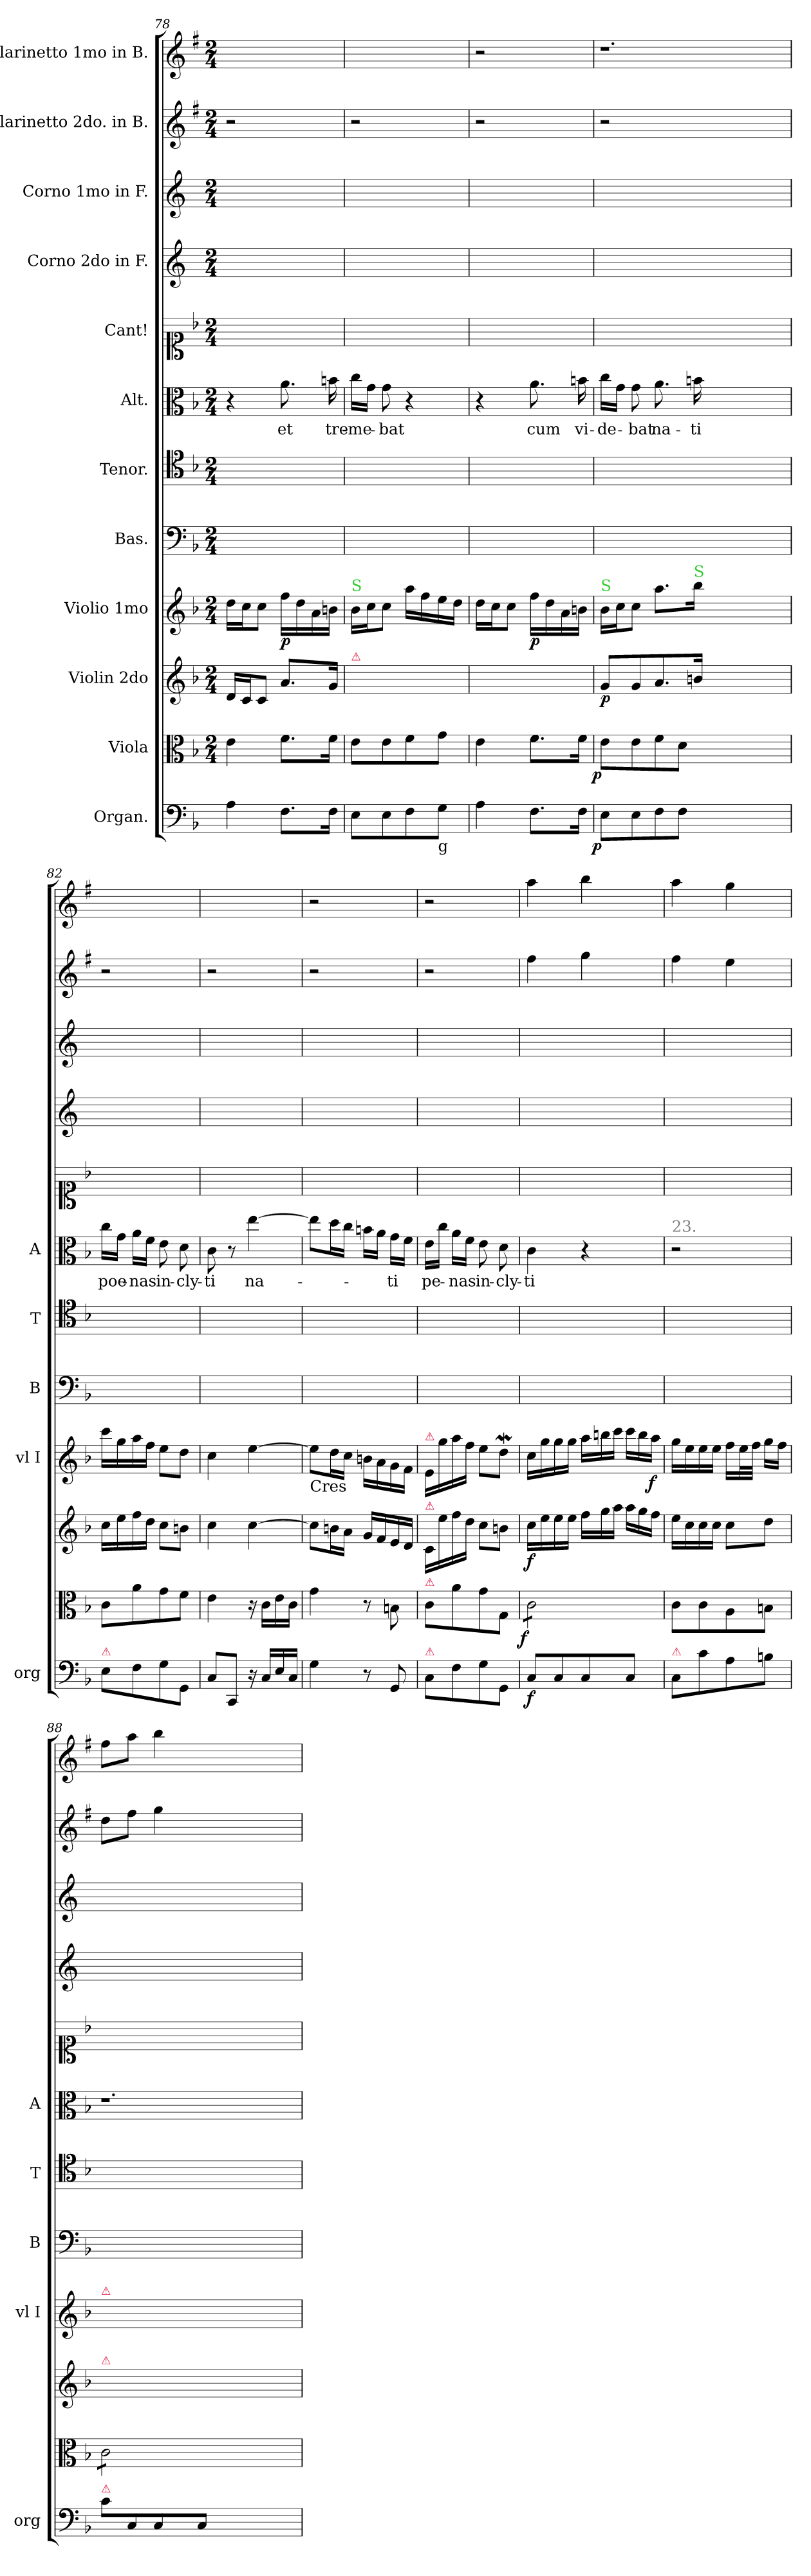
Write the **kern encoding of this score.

**kern	**dynam	**kern	**dynam	**kern	**dynam	**kern	**dynam	**kern	**kern	**kern	**text	**kern	**kern	**kern	**kern	**kern
*part12	*part12	*part11	*part11	*part10	*part10	*part9	*part9	*part8	*part7	*part6	*part6	*part5	*part4	*part3	*part2	*part1
*staff12	*staff12	*staff11	*staff11	*staff10	*staff10	*staff9	*staff9	*staff8	*staff7	*staff6	*staff6	*staff5	*staff4	*staff3	*staff2	*staff1
*I"Organ.	*	*I"Viola	*	*I"Violin 2do	*	*I"Violio 1mo	*	*I"Bas.	*I"Tenor.	*I"Alt.	*	*I"Cant!	*I"Corno 2do in F.	*I"Corno 1mo in F.	*I"Clarinetto 2do. in B.	*I"Clarinetto 1mo in B.
*I'org	*	*	*	*	*	*I'vl I	*	*I'B	*I'T	*I'A	*	*	*	*	*	*
*clefF4	*	*clefC3	*	*clefG2	*	*clefG2	*	*clefF4	*clefC4	*clefC3	*	*clefC1	*clefG2	*clefG2	*clefG2	*clefG2
*	*	*	*	*	*	*	*	*	*	*	*	*	*ITrd4c7	*ITrd4c7	*ITrd1c2	*ITrd1c2
*k[b-]	*	*k[b-]	*	*k[b-]	*	*k[b-]	*	*k[b-]	*k[b-]	*k[b-]	*	*k[b-]	*k[b-]	*k[b-]	*k[b-]	*k[b-]
*F:	*	*F:	*	*F:	*	*F:	*	*F:	*F:	*F:	*	*F:	*F:	*F:	*F:	*F:
*	*	*M2/4	*	*M2/4	*	*M2/4	*	*M2/4	*M2/4	*M2/4	*	*M2/4	*M2/4	*M2/4	*M2/4	*M2/4
=78	=78	=78	=78	=78	=78	=78	=78	=78	=78	=78	=78	=78	=78	=78	=78	=78
4A\	.	4e\	.	16d/LL	.	16dd\LL	.	2ryy	2ryy	4r	.	2ryy	2ryy	2ryy	2r	2ryy
.	.	.	.	16c/J	.	16cc\J	.	.	.	.	.	.	.	.	.	.
.	.	.	.	8c/J	.	8cc\J	.	.	.	.	.	.	.	.	.	.
!	!	!	!	!	!	!	!LO:DY:b	!	!	!	!	!	!	!	!	!
8.F\L	.	8.f\L	.	8.a/L	.	16ff\LL	p.	.	.	8.a\	et	.	.	.	.	.
.	.	.	.	.	.	16dd\	.	.	.	.	.	.	.	.	.	.
.	.	.	.	.	.	16a\	.	.	.	.	.	.	.	.	.	.
16F\Jk	.	16f\Jk	.	16g/Jk	.	16bn\JJ	.	.	.	16bn\	tre-	.	.	.	.	.
=79	=79	=79	=79	=79	=79	=79	=79	=79	=79	=79	=79	=79	=79	=79	=79	=79
!	!	!	!	!	!	!LO:TX:a:color=limegreen:t=S	!	!	!	!	!	!	!	!	!	!
!	!	!	!	!LO:TX:a:color=crimson:t=⚠	!	!	!	!	!	!	!	!	!	!	!	!
8E\L	.	8e\L	.	8ryy	.	16b-\LL	.	2ryy	2ryy	16cc\LL	-me-	2ryy	2ryy	2ryy	2r	2ryy
.	.	.	.	.	.	16cc\J	.	.	.	16g\JJ	.	.	.	.	.	.
8E\	.	8e\	.	8c/yy	.	8cc\J	.	.	.	8g\	-bat	.	.	.	.	.
8F\	.	8f\	.	16a/LLyy	.	16aa\LL	.	.	.	4r	.	.	.	.	.	.
.	.	.	.	16f/yy	.	16ff\	.	.	.	.	.	.	.	.	.	.
!LO:TX:b:t=g	!	!	!	!	!	!	!	!	!	!	!	!	!	!	!	!
8G\J	.	8g\J	.	16en/yy	.	16ee\	.	.	.	.	.	.	.	.	.	.
.	.	.	.	16d/JJyy	.	16dd\JJ	.	.	.	.	.	.	.	.	.	.
=80	=80	=80	=80	=80	=80	=80	=80	=80	=80	=80	=80	=80	=80	=80	=80	=80
4A\	.	4e\	.	16d/LLyy	.	16dd\LL	.	2ryy	2ryy	4r	.	2ryy	2ryy	2ryy	2r	2r
.	.	.	.	16c/Jyy	.	16cc\J	.	.	.	.	.	.	.	.	.	.
.	.	.	.	8c/Jyy	.	8cc\J	.	.	.	.	.	.	.	.	.	.
!	!	!	!	!	!	!	!LO:DY:b	!	!	!	!	!	!	!	!	!
8.F\L	.	8.f\L	.	8.a/Lyy	.	16ff\LL	p.	.	.	8.a\	cum	.	.	.	.	.
.	.	.	.	.	.	16dd\	.	.	.	.	.	.	.	.	.	.
.	.	.	.	.	.	16a\	.	.	.	.	.	.	.	.	.	.
16F\Jk	.	16f\Jk	.	16g/Jkyy	.	16bn\JJ	.	.	.	16bn\	vi-	.	.	.	.	.
=81	=81	=81	=81	=81	=81	=81	=81	=81	=81	=81	=81	=81	=81	=81	=81	=81
!	!	!	!	!	!	!LO:TX:a:color=limegreen:t=S	!	!	!	!	!	!	!	!	!	!
!	!LO:DY:b:rj	!	!LO:DY:b:rj	!	!LO:DY:b	!	!	!	!	!	!	!	!	!	!	!
8E\L	p	8e\L	p	8g/L	p	16b-\LL	.	2ryy	2ryy	16cc\LL	-de-	2ryy	2ryy	2ryy	2r	1.r
.	.	.	.	.	.	16cc\J	.	.	.	16g\JJ	.	.	.	.	.	.
8E\	.	8e\	.	8g/	.	8cc\J	.	.	.	8g\	-bat	.	.	.	.	.
8F\	.	8f\	.	8.a/	.	8.aa\L	.	.	.	8.a\	na-	.	.	.	.	.
8F\J	.	8d\J	.	.	.	.	.	.	.	.	.	.	.	.	.	.
!	!	!	!	!	!	!LO:TX:a:color=limegreen:t=S	!	!	!	!	!	!	!	!	!	!
.	.	.	.	16bn\Jk	.	16bb-\Jk	.	.	.	16bn\	-ti	.	.	.	.	.
1ryy	.	1ryy	.	1ryy	.	1ryy	.	1ryy	1ryy	1ryy	.	1ryy	1ryy	1ryy	1ryy	.
=82	=82	=82	=82	=82	=82	=82	=82	=82	=82	=82	=82	=82	=82	=82	=82	=82
!LO:TX:a:color=crimson:t=⚠	!	!	!	!	!	!	!	!	!	!	!	!	!	!	!	!
8E\L	.	8c\L	.	16cc\LL	.	16ccc\LL	.	2ryy	2ryy	16cc\LL	poe-	2ryy	2ryy	2ryy	2r	2ryy
.	.	.	.	16ee\	.	16gg\	.	.	.	16g\JJ	.	.	.	.	.	.
8F\	.	8a\	.	16ff\	.	16aa\	.	.	.	16a\LL	-nas	.	.	.	.	.
.	.	.	.	16dd\JJ	.	16ff\JJ	.	.	.	16f\JJ	.	.	.	.	.	.
8G\	.	8g\	.	8cc\L	.	8ee\L	.	.	.	8e\	in-	.	.	.	.	.
8GG/J	.	8f\J	.	8bn\J	.	8dd\J	.	.	.	8d\	-cly-	.	.	.	.	.
=83	=83	=83	=83	=83	=83	=83	=83	=83	=83	=83	=83	=83	=83	=83	=83	=83
8C/L	.	4e\	.	4cc\	.	4cc\	.	2ryy	2ryy	8c\	-ti	2ryy	2ryy	2ryy	2r	2ryy
8CC/J	.	.	.	.	.	.	.	.	.	8r	.	.	.	.	.	.
16r	.	16r	.	[4cc\	.	[4ee\	.	.	.	[4ee\	na-	.	.	.	.	.
16C/LL	.	16c\LL	.	.	.	.	.	.	.	.	.	.	.	.	.	.
16E\	.	16e\	.	.	.	.	.	.	.	.	.	.	.	.	.	.
16C/JJ	.	16c\JJ	.	.	.	.	.	.	.	.	.	.	.	.	.	.
=84	=84	=84	=84	=84	=84	=84	=84	=84	=84	=84	=84	=84	=84	=84	=84	=84
!	!	!	!	!	!	!LO:TX:b:t=Cres	!	!	!	!	!	!	!	!	!	!
4G\	.	4g\	.	8cc\L]	.	8ee\L]	.	2ryy	2ryy	8ee\L]	.	2ryy	2ryy	2ryy	2r	2r
.	.	.	.	16bn\L	.	16dd\L	.	.	.	16dd\L	.	.	.	.	.	.
.	.	.	.	16a\JJ	.	16cc\JJ	.	.	.	16cc\JJ	.	.	.	.	.	.
8r	.	8r	.	16g/LL	.	16bn\LL	.	.	.	16bn\LL	.	.	.	.	.	.
.	.	.	.	16f/	.	16a\	.	.	.	16a\JJ	.	.	.	.	.	.
8GG/	.	8Bn\	.	16e/	.	16g\	.	.	.	16g\LL	-ti	.	.	.	.	.
.	.	.	.	16d/JJ	.	16f\JJ	.	.	.	16f\JJ	.	.	.	.	.	.
=85	=85	=85	=85	=85	=85	=85	=85	=85	=85	=85	=85	=85	=85	=85	=85	=85
!	!	!	!	!	!	!LO:TX:a:color=crimson:t=⚠	!	!	!	!	!	!	!	!	!	!
!	!	!	!	!LO:TX:a:color=crimson:t=⚠	!	!	!	!	!	!	!	!	!	!	!	!
!	!	!LO:TX:a:color=crimson:t=⚠	!	!	!	!	!	!	!	!	!	!	!	!	!	!
!LO:TX:a:color=crimson:t=⚠	!	!	!	!	!	!	!	!	!	!	!	!	!	!	!	!
8C\L	.	8c\L	.	16c/LL	.	16e/LL	.	2ryy	2ryy	16e\LL	pe-	2ryy	2ryy	2ryy	2r	2r
.	.	.	.	16ee\	.	16gg\	.	.	.	16cc\JJ	.	.	.	.	.	.
8F\	.	8a\	.	16ff\	.	16aa\	.	.	.	16a\LL	-nas	.	.	.	.	.
.	.	.	.	16dd\JJ	.	16ff\JJ	.	.	.	16f\JJ	.	.	.	.	.	.
8G\	.	8g\	.	8cc\L	.	8ee\L	.	.	.	8e\	in-	.	.	.	.	.
8GG/J	.	8G/J	.	8bn\J	.	8ddW\J	.	.	.	8d\	-cly-	.	.	.	.	.
=86	=86	=86	=86	=86	=86	=86	=86	=86	=86	=86	=86	=86	=86	=86	=86	=86
!	!	!LO:TX:a:t=....	!	!	!	!	!	!	!	!	!	!	!	!	!	!
!	!LO:DY:b	!	!LO:DY:b:rj	!	!LO:DY:b	!	!	!	!	!	!	!	!	!	!	!
*	*	*tremolo	*	*	*	*	*	*	*	*	*	*	*	*	*	*
8C/L	f	8c\L	f	16cc\LL	f	16cc\LL	.	2ryy	2ryy	4c\	-ti	2ryy	2ryy	2ryy	4ee\	4gg\
.	.	.	.	16ee\	.	16gg\	.	.	.	.	.	.	.	.	.	.
8C/	.	8c\	.	16ee\	.	16gg\	.	.	.	.	.	.	.	.	.	.
.	.	.	.	16ee\JJ	.	16gg\JJ	.	.	.	.	.	.	.	.	.	.
*	*	*	*	*Xtuplet	*	*Xtuplet	*	*	*	*	*	*	*	*	*	*
8C/	.	8c\	.	24ff\LL	.	24aa\LL	.	.	.	4r	.	.	.	.	4ff\	4aa\
.	.	.	.	24gg\	.	24bbn\	.	.	.	.	.	.	.	.	.	.
.	.	.	.	24aa\JJ	.	24ccc\JJ	.	.	.	.	.	.	.	.	.	.
!	!	!	!	!	!LO:DY:b	!	!	!	!	!	!	!	!	!	!	!
8C/J	.	8c\J	.	24aa\LL	fo	24ccc\LL	.	.	.	.	.	.	.	.	.	.
*	*	*Xtremolo	*	*	*	*	*	*	*	*	*	*	*	*	*	*
.	.	.	.	24gg\	.	24bb\	.	.	.	.	.	.	.	.	.	.
!	!	!	!	!	!	!	!LO:DY:b	!	!	!	!	!	!	!	!	!
.	.	.	.	24ff\JJ	.	24aa\JJ	f	.	.	.	.	.	.	.	.	.
=87	=87	=87	=87	=87	=87	=87	=87	=87	=87	=87	=87	=87	=87	=87	=87	=87
!	!	!	!	!	!	!	!	!	!	!LO:TX:a:color=grey:t=23.	!	!	!	!	!	!
!LO:TX:a:color=crimson:t=⚠	!	!	!	!	!	!	!	!	!	!	!	!	!	!	!	!
8C/L	.	8c\L	.	16ee\LL	.	16gg\LL	.	2ryy	2ryy	2r	.	2ryy	2ryy	2ryy	4ee\	4gg\
.	.	.	.	16cc\	.	16ee\	.	.	.	.	.	.	.	.	.	.
8c\	.	8c\	.	16cc\	.	16ee\	.	.	.	.	.	.	.	.	.	.
.	.	.	.	16cc\JJ	.	16ee\JJ	.	.	.	.	.	.	.	.	.	.
8A\	.	8A\	.	8cc\L	.	16ff\LL	.	.	.	.	.	.	.	.	4dd\	4ff\
.	.	.	.	.	.	32ee\L	.	.	.	.	.	.	.	.	.	.
.	.	.	.	.	.	32ff\JJJ	.	.	.	.	.	.	.	.	.	.
8Bn\J	.	8Bn\J	.	8dd\J	.	16gg\LL	.	.	.	.	.	.	.	.	.	.
.	.	.	.	.	.	16ff\JJ	.	.	.	.	.	.	.	.	.	.
=88	=88	=88	=88	=88	=88	=88	=88	=88	=88	=88	=88	=88	=88	=88	=88	=88
!	!	!	!	!	!	!LO:TX:a:color=crimson:t=⚠	!	!	!	!	!	!	!	!	!	!
!	!	!	!	!LO:TX:a:color=crimson:t=⚠	!	!	!	!	!	!	!	!	!	!	!	!
!LO:TX:a:color=crimson:t=⚠	!	!	!	!	!	!	!	!	!	!	!	!	!	!	!	!
*	*	*tremolo	*	*	*	*	*	*	*	*	*	*	*	*	*	*
8c\L	.	8c\L	.	16cc\LLyy	.	16cc\LLyy	.	2ryy	2ryy	1.r	.	2ryy	2ryy	2ryy	8cc\L	8ee\L
.	.	.	.	16ee\yy	.	16gg\yy	.	.	.	.	.	.	.	.	.	.
8C/	.	8c\	.	16ee\yy	.	16gg\yy	.	.	.	.	.	.	.	.	8ee\J	8gg\J
.	.	.	.	16ee\JJyy	.	16gg\JJyy	.	.	.	.	.	.	.	.	.	.
8C/	.	8c\	.	24ff\LLyy	.	24aa\LLyy	.	.	.	.	.	.	.	.	4ff\	4aa\
.	.	.	.	24gg\yy	.	24bbn\yy	.	.	.	.	.	.	.	.	.	.
.	.	.	.	24aa\JJyy	.	24ccc\JJyy	.	.	.	.	.	.	.	.	.	.
8C/J	.	8c\J	.	24aa\LLyy	.	24ccc\LLyy	.	.	.	.	.	.	.	.	.	.
*	*	*Xtremolo	*	*	*	*	*	*	*	*	*	*	*	*	*	*
.	.	.	.	24gg\yy	.	24bb\yy	.	.	.	.	.	.	.	.	.	.
.	.	.	.	24ff\JJyy	.	24aa\JJyy	.	.	.	.	.	.	.	.	.	.
1ryy	.	1ryy	.	1ryy	.	1ryy	.	1ryy	1ryy	.	.	1ryy	1ryy	1ryy	1ryy	1ryy
=	=	=	=	=	=	=	=	=	=	=	=	=	=	=	=	=
*-	*-	*-	*-	*-	*-	*-	*-	*-	*-	*-	*-	*-	*-	*-	*-	*-
